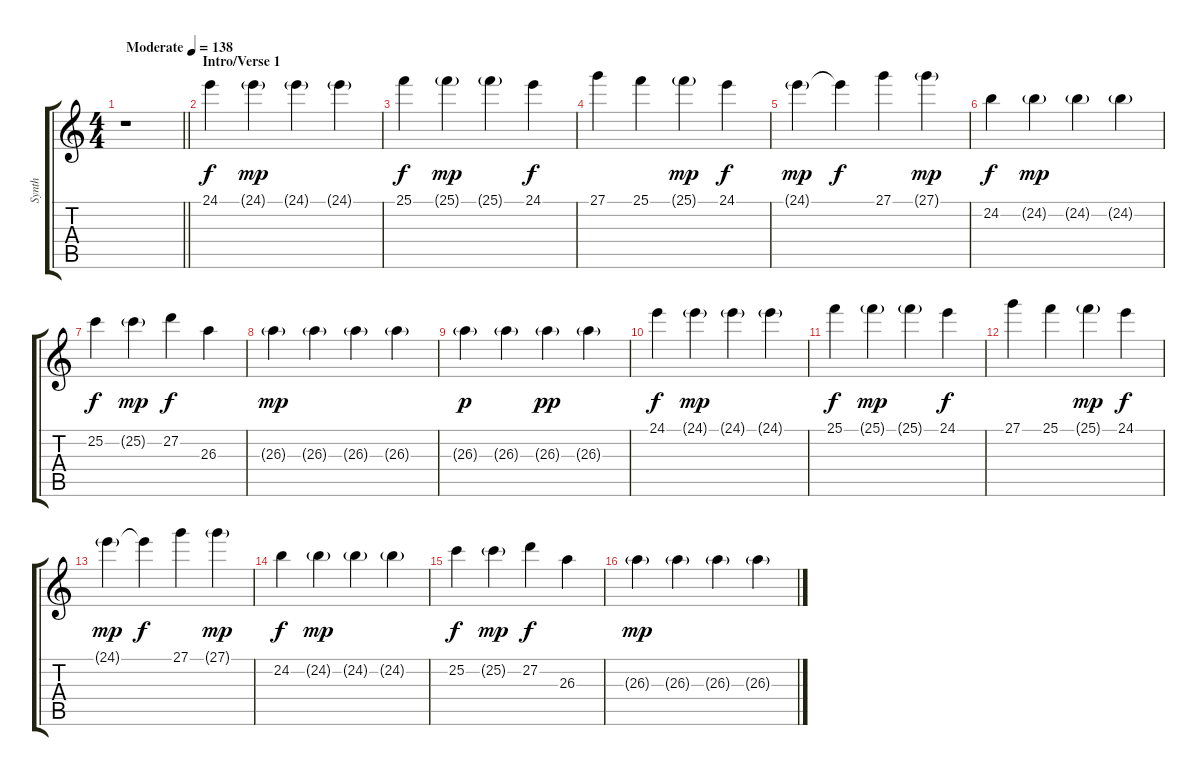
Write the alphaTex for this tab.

\track ("Synth" "Synth") {instrument fx4atmosphere}
\staff {score tabs}
\tuning (E4 B3 G3 D3 A2 E2) {hide}
\ts (4 4)
\tempo (138 "Moderate")
\clef g2
\barLineRight lightlight
\ks c
r.1{dy f instrument fx4atmosphere} |
\section ("" "Intro/Verse 1")
24.1.4 24.1{g}.4{dy mp} 24.1{g}.4 24.1{g}.4 |
25.1.4{dy f} 25.1{g}.4{dy mp} 25.1{g}.4 24.1.4{dy f} |
27.1.4 25.1.4 25.1{g}.4{dy mp} 24.1.4{dy f} |
24.1{g}.4{dy mp} 24.1{t}.4{dy f} 27.1.4 27.1{g}.4{dy mp} |
24.2.4{dy f} 24.2{g}.4{dy mp} 24.2{g}.4 24.2{g}.4 |
25.2.4{dy f} 25.2{g}.4{dy mp} 27.2.4{dy f} 26.3.4 |
26.3{g}.4{dy mp} 26.3{g}.4 26.3{g}.4 26.3{g}.4 |
26.3{g}.4{dy p} 26.3{g}.4 26.3{g}.4{dy pp} 26.3{g}.4 |
24.1.4{dy f} 24.1{g}.4{dy mp} 24.1{g}.4 24.1{g}.4 |
25.1.4{dy f} 25.1{g}.4{dy mp} 25.1{g}.4 24.1.4{dy f} |
27.1.4 25.1.4 25.1{g}.4{dy mp} 24.1.4{dy f} |
24.1{g}.4{dy mp} 24.1{t}.4{dy f} 27.1.4 27.1{g}.4{dy mp} |
24.2.4{dy f} 24.2{g}.4{dy mp} 24.2{g}.4 24.2{g}.4 |
25.2.4{dy f} 25.2{g}.4{dy mp} 27.2.4{dy f} 26.3.4 |
26.3{g}.4{dy mp} 26.3{g}.4 26.3{g}.4 26.3{g}.4
